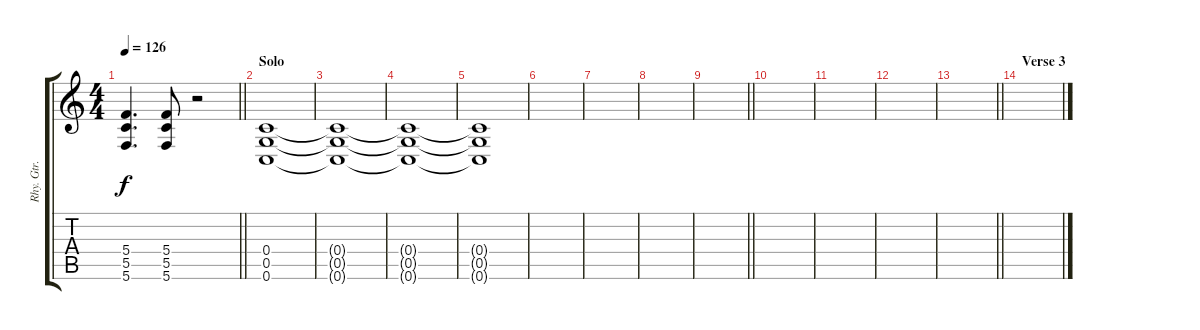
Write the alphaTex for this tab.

\track ("Rhy. Gtr. 2" "Rhy. Gtr. ") {instrument distortionguitar}
\staff {score tabs}
\tuning (D4 A3 F3 C3 G2 C2) {hide}
\ts (4 4)
\tempo 126
\clef g2
\barLineRight lightlight
\ks c
(5.4{t} 5.5{t} 5.6{t}).4{d dy f} (5.4 5.5 5.6).8 r.2 |
\section ("" "Solo")
(0.4 0.5 0.6).1 |
(0.4{t} 0.5{t} 0.6{t}).1 |
(0.4{t} 0.5{t} 0.6{t}).1 |
(0.4{t} 0.5{t} 0.6{t}).1 |
|
|
|
\barLineRight lightlight
|
\section ("" "")
|
|
|
\barLineRight lightlight
|
\section ("" "Verse 3")
